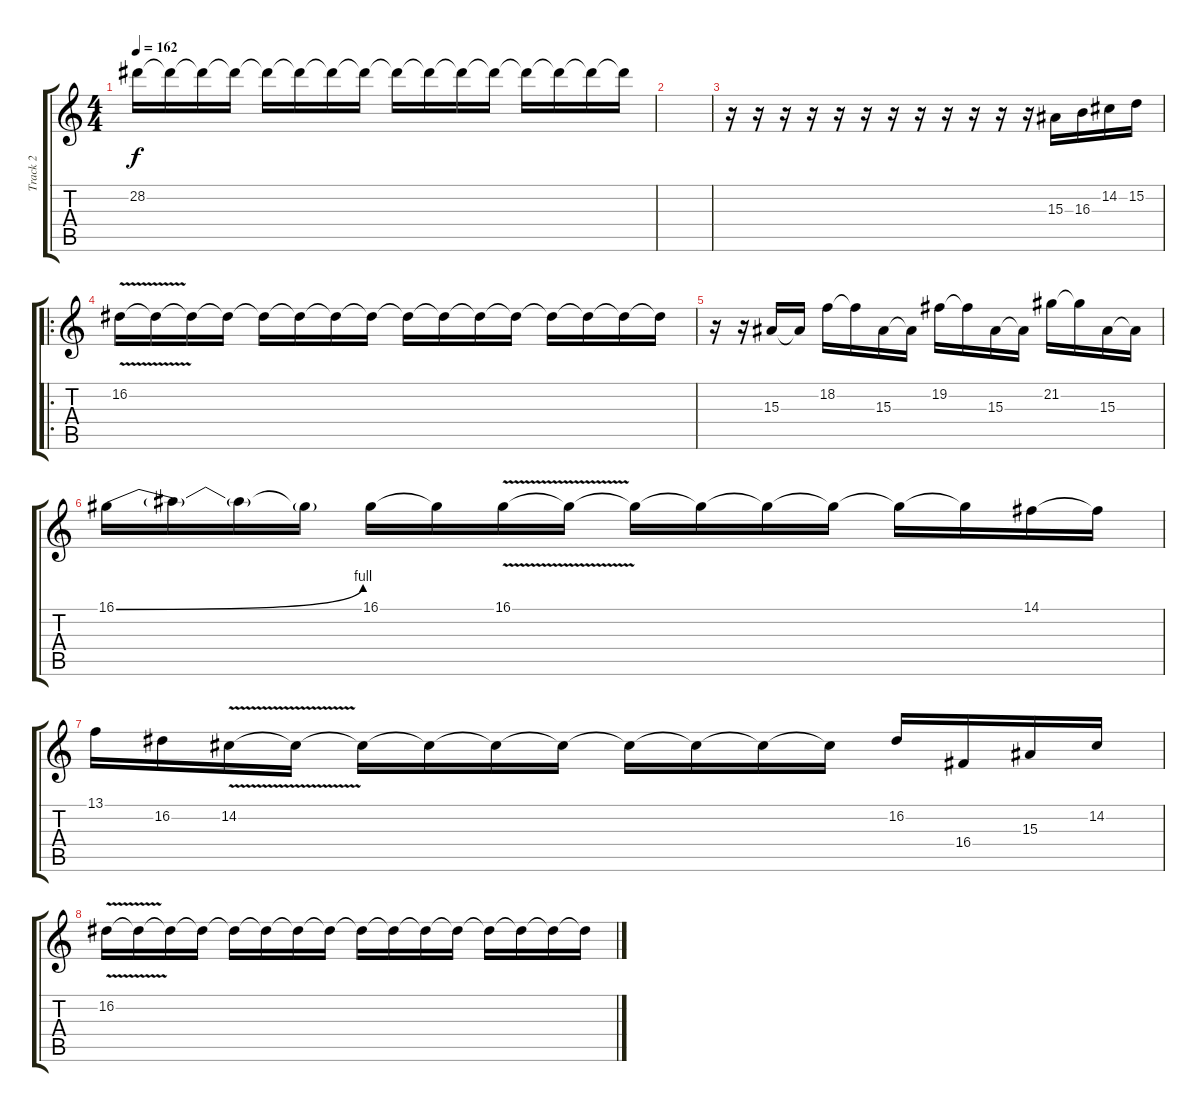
\track ("Track 2" "Track 2") {instrument lead5charang}
\staff {score tabs}
\tuning (E4 B3 G3 D3 A2 E2) {hide}
\ts (4 4)
\tempo 162
\clef g2
\ks c
28.2{t}.16{dy f} 28.2{t}.16 28.2{t}.16 28.2{t}.16 28.2{t}.16 28.2{t}.16 28.2{t}.16 28.2{t}.16 28.2{t}.16 28.2{t}.16 28.2{t}.16 28.2{t}.16 28.2{t}.16 28.2{t}.16 28.2{t}.16 28.2{t}.16 |
|
r.16 r.16 r.16 r.16 r.16 r.16 r.16 r.16 r.16 r.16 r.16 r.16 15.3.16 16.3.16 14.2.16 15.2.16 |
\ro
16.2{v}.16 16.2{t}.16 16.2{t}.16 16.2{t}.16 16.2{t}.16 16.2{t}.16 16.2{t}.16 16.2{t}.16 16.2{t}.16 16.2{t}.16 16.2{t}.16 16.2{t}.16 16.2{t}.16 16.2{t}.16 16.2{t}.16 16.2{t}.16 |
r.16 r.16 15.3.16 15.3{t}.16 18.2.16 18.2{t}.16 15.3.16 15.3{t}.16 19.2.16 19.2{t}.16 15.3.16 15.3{t}.16 21.2.16 21.2{t}.16 15.3.16 15.3{t}.16 |
16.1{be (bend 0 0 60 4)}.16 16.1{t}.16 16.1{t}.16 16.1{t}.16 16.1.16 16.1{t}.16 16.1{v}.16 16.1{t}.16 16.1{t}.16 16.1{t}.16 16.1{t}.16 16.1{t}.16 16.1{t}.16 16.1{t}.16 14.1.16 14.1{t}.16 |
13.1.16 16.2.16 14.2{v}.16 14.2{t}.16 14.2{t}.16 14.2{t}.16 14.2{t}.16 14.2{t}.16 14.2{t}.16 14.2{t}.16 14.2{t}.16 14.2{t}.16 16.2.16 16.4.16 15.3.16 14.2.16 |
16.2{v}.16 16.2{t}.16 16.2{t}.16 16.2{t}.16 16.2{t}.16 16.2{t}.16 16.2{t}.16 16.2{t}.16 16.2{t}.16 16.2{t}.16 16.2{t}.16 16.2{t}.16 16.2{t}.16 16.2{t}.16 16.2{t}.16 16.2{t}.16
